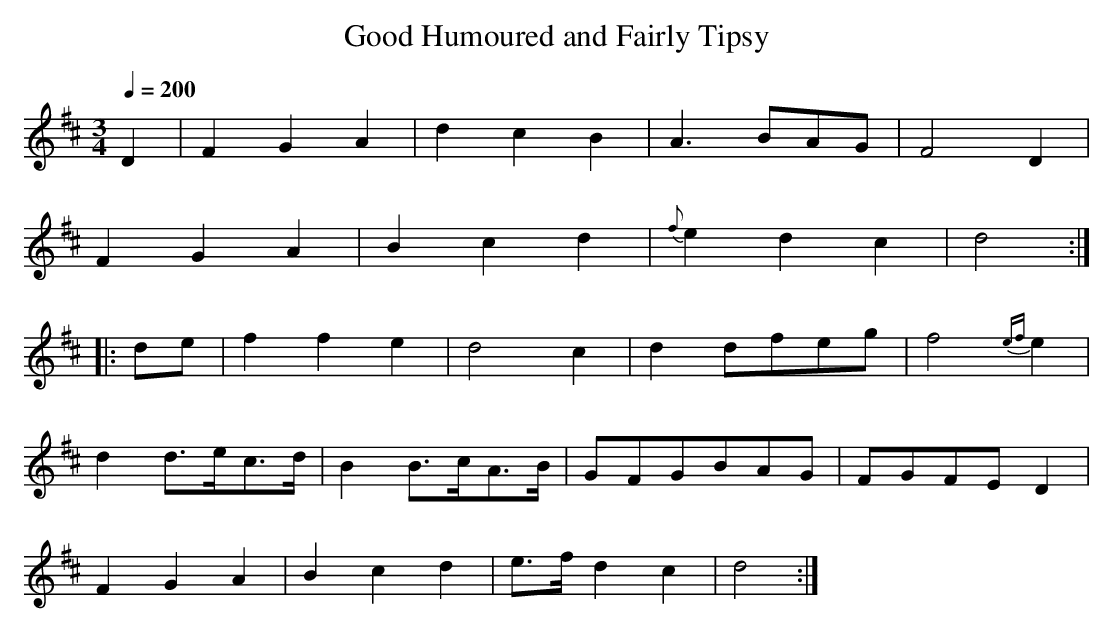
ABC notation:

X:1
T:Good Humoured and Fairly Tipsy
M:3/4
L:1/4
Q:200
K:D
D | F G A | d c B | A> BA/G/ | F2 D |
F G A | B c d | {f}e d c | d2 :|
|: d/e/ | f f e | d2 c | d d/f/e/g/ | f2 {ef}e |
d d/>e/c/>d/ | B B/>c/A/>B/ | G/F/G/B/A/G/ | F/G/F/E/ D |
F G A | B c d | e/>f/ d c | d2 :|
